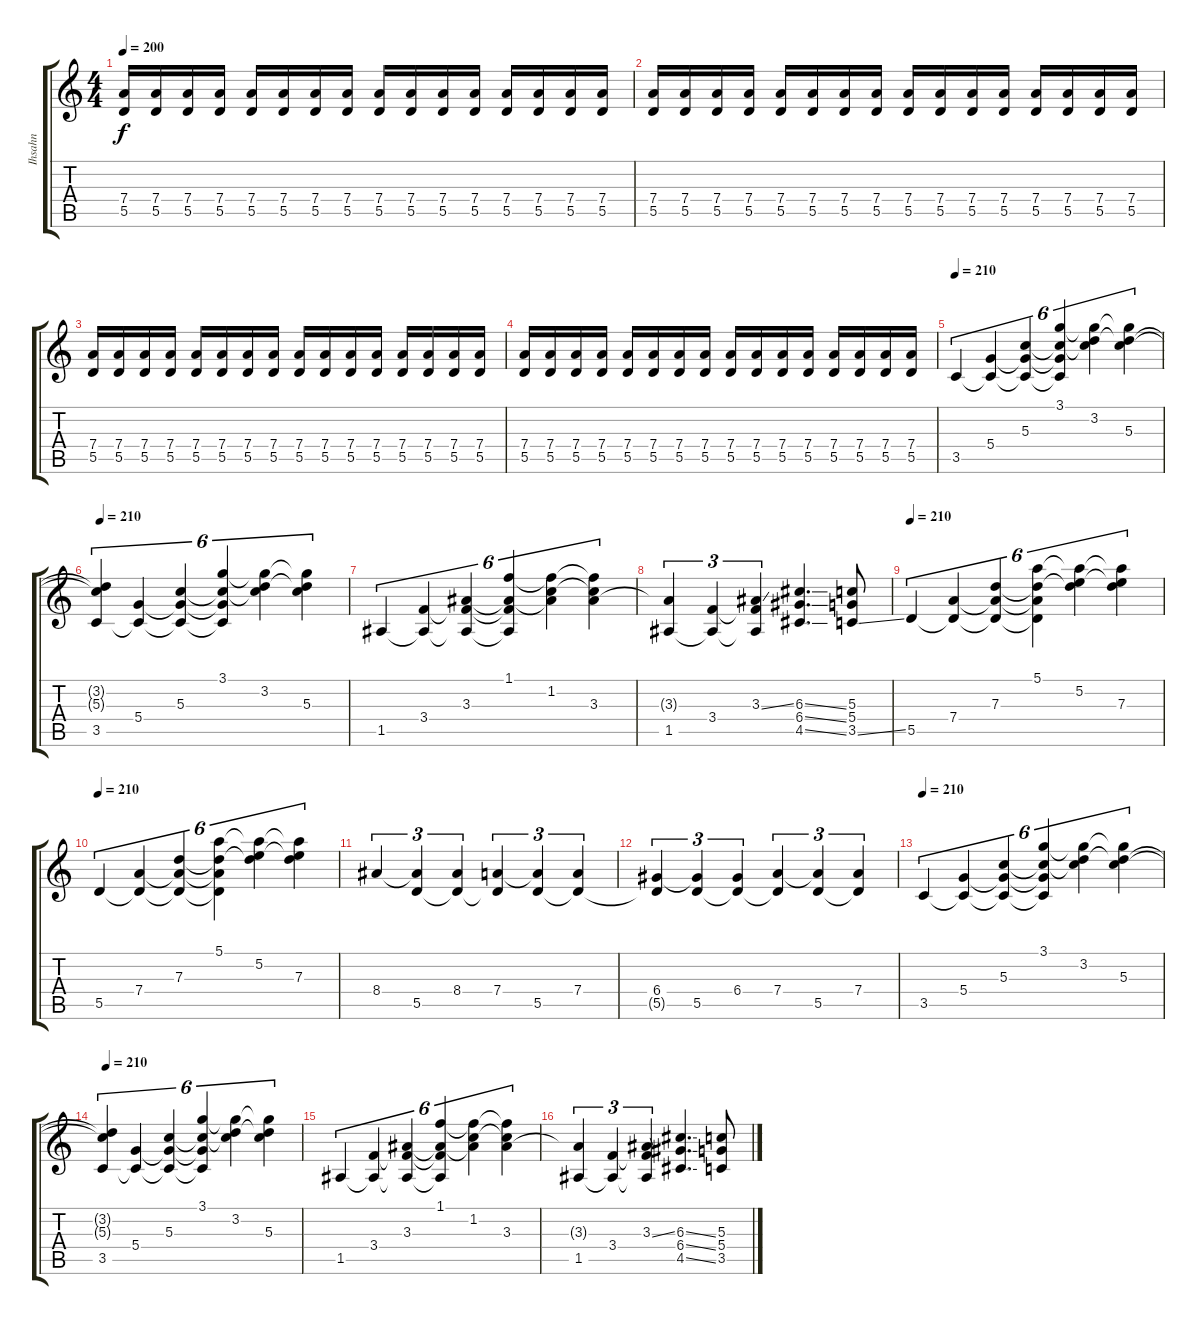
\track ("Ihsahn" "Ihsahn") {instrument distortionguitar}
\staff {score tabs}
\tuning (E4 B3 G3 D3 A2 E2) {hide}
\ts (4 4)
\tempo 200
\clef g2
\ks c
(7.4 5.5).16{dy f} (7.4 5.5).16 (7.4 5.5).16 (7.4 5.5).16 (7.4 5.5).16 (7.4 5.5).16 (7.4 5.5).16 (7.4 5.5).16 (7.4 5.5).16 (7.4 5.5).16 (7.4 5.5).16 (7.4 5.5).16 (7.4 5.5).16 (7.4 5.5).16 (7.4 5.5).16 (7.4 5.5).16 |
(7.4 5.5).16 (7.4 5.5).16 (7.4 5.5).16 (7.4 5.5).16 (7.4 5.5).16 (7.4 5.5).16 (7.4 5.5).16 (7.4 5.5).16 (7.4 5.5).16 (7.4 5.5).16 (7.4 5.5).16 (7.4 5.5).16 (7.4 5.5).16 (7.4 5.5).16 (7.4 5.5).16 (7.4 5.5).16 |
(7.4 5.5).16 (7.4 5.5).16 (7.4 5.5).16 (7.4 5.5).16 (7.4 5.5).16 (7.4 5.5).16 (7.4 5.5).16 (7.4 5.5).16 (7.4 5.5).16 (7.4 5.5).16 (7.4 5.5).16 (7.4 5.5).16 (7.4 5.5).16 (7.4 5.5).16 (7.4 5.5).16 (7.4 5.5).16 |
(7.4 5.5).16 (7.4 5.5).16 (7.4 5.5).16 (7.4 5.5).16 (7.4 5.5).16 (7.4 5.5).16 (7.4 5.5).16 (7.4 5.5).16 (7.4 5.5).16 (7.4 5.5).16 (7.4 5.5).16 (7.4 5.5).16 (7.4 5.5).16 (7.4 5.5).16 (7.4 5.5).16 (7.4 5.5).16 |
\tempo 210
3.5.4{tu (6 4)} (5.4 3.5{t}).4{tu (6 4)} (5.3 5.4{t} 3.5{t}).4{tu (6 4)} (3.1 5.3{t} 5.4{t} 3.5{t}).4{tu (6 4)} (3.1{t} 3.2 5.3{t}).4{tu (6 4)} (3.1{t} 3.2{t} 5.3).4{tu (6 4)} |
\tempo 210
(3.2{t} 5.3{t} 3.5).4{tu (6 4)} (5.4 3.5{t}).4{tu (6 4)} (5.3 5.4{t} 3.5{t}).4{tu (6 4)} (3.1 5.3{t} 5.4{t} 3.5{t}).4{tu (6 4)} (3.1{t} 3.2 5.3{t}).4{tu (6 4)} (3.1{t} 3.2{t} 5.3).4{tu (6 4)} |
1.5.4{tu (6 4)} (3.4 1.5{t}).4{tu (6 4)} (3.3 3.4{t} 1.5{t}).4{tu (6 4)} (1.1 3.3{t} 3.4{t} 1.5{t}).4{tu (6 4)} (1.1{t} 1.2 3.3{t}).4{tu (6 4)} (1.1{t} 1.2{t} 3.3).4{tu (6 4)} |
(3.3{t} 1.5).4{tu (3 2)} (3.4 1.5{t}).4{tu (3 2)} (3.3{ss} 3.4{t} 1.5{t}).4{tu (3 2)} (6.3{ss} 6.4{ss} 4.5{ss}).4{d} (5.3 5.4 3.5{ss}).8 |
\tempo 210
5.5.4{tu (6 4)} (7.4 5.5{t}).4{tu (6 4)} (7.3 7.4{t} 5.5{t}).4{tu (6 4)} (5.1 7.3{t} 7.4{t} 5.5{t}).4{tu (6 4)} (5.1{t} 5.2 7.3{t}).4{tu (6 4)} (5.1{t} 5.2{t} 7.3).4{tu (6 4)} |
\tempo 210
5.5.4{tu (6 4)} (7.4 5.5{t}).4{tu (6 4)} (7.3 7.4{t} 5.5{t}).4{tu (6 4)} (5.1 7.3{t} 7.4{t} 5.5{t}).4{tu (6 4)} (5.1{t} 5.2 7.3{t}).4{tu (6 4)} (5.1{t} 5.2{t} 7.3).4{tu (6 4)} |
8.4.4{tu (3 2)} (8.4{t} 5.5).4{tu (3 2)} (8.4 5.5{t}).4{tu (3 2)} (7.4 5.5{t}).4{tu (3 2)} (7.4{t} 5.5).4{tu (3 2)} (7.4 5.5{t}).4{tu (3 2)} |
(6.4 5.5{t}).4{tu (3 2)} (6.4{t} 5.5).4{tu (3 2)} (6.4 5.5{t}).4{tu (3 2)} (7.4 5.5{t}).4{tu (3 2)} (7.4{t} 5.5).4{tu (3 2)} (7.4 5.5{t}).4{tu (3 2)} |
\tempo 210
3.5.4{tu (6 4)} (5.4 3.5{t}).4{tu (6 4)} (5.3 5.4{t} 3.5{t}).4{tu (6 4)} (3.1 5.3{t} 5.4{t} 3.5{t}).4{tu (6 4)} (3.1{t} 3.2 5.3{t}).4{tu (6 4)} (3.1{t} 3.2{t} 5.3).4{tu (6 4)} |
\tempo 210
(3.2{t} 5.3{t} 3.5).4{tu (6 4)} (5.4 3.5{t}).4{tu (6 4)} (5.3 5.4{t} 3.5{t}).4{tu (6 4)} (3.1 5.3{t} 5.4{t} 3.5{t}).4{tu (6 4)} (3.1{t} 3.2 5.3{t}).4{tu (6 4)} (3.1{t} 3.2{t} 5.3).4{tu (6 4)} |
1.5.4{tu (6 4)} (3.4 1.5{t}).4{tu (6 4)} (3.3 3.4{t} 1.5{t}).4{tu (6 4)} (1.1 3.3{t} 3.4{t} 1.5{t}).4{tu (6 4)} (1.1{t} 1.2 3.3{t}).4{tu (6 4)} (1.1{t} 1.2{t} 3.3).4{tu (6 4)} |
(3.3{t} 1.5).4{tu (3 2)} (3.4 1.5{t}).4{tu (3 2)} (3.3{ss} 3.4{t} 1.5{t}).4{tu (3 2)} (6.3{ss} 6.4{ss} 4.5{ss}).4{d} (5.3 5.4 3.5{ss}).8
